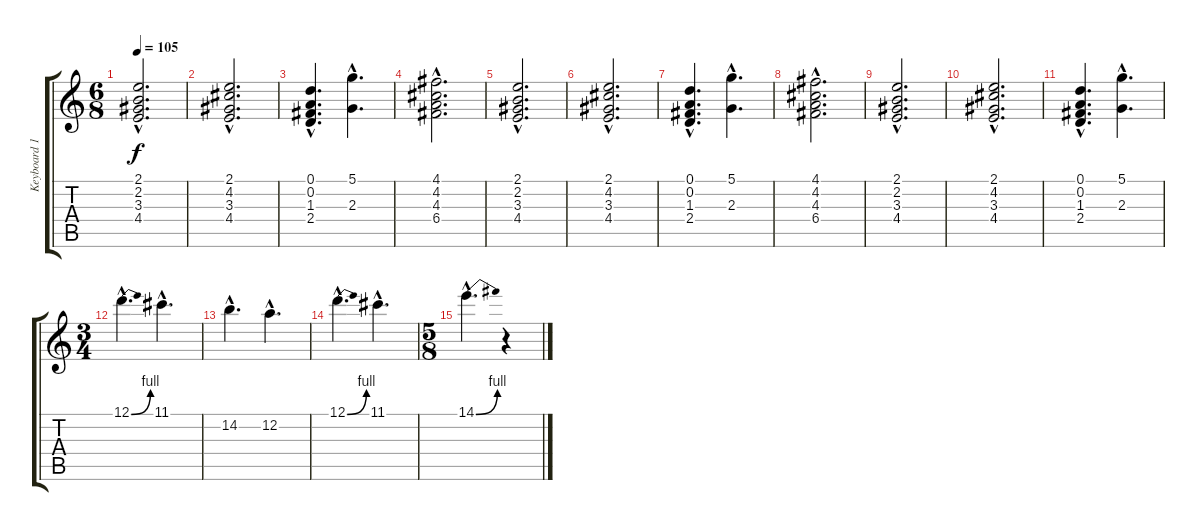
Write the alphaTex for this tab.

\track ("Keyboard 1" "Keyboard 1") {instrument distortionguitar}
\staff {score tabs}
\tuning (D4 A3 F3 C3 G2 D2) {hide}
\ts (6 8)
\tempo 105
\clef g2
\ks c
(2.1{hac} 2.2{hac} 3.3{hac} 4.4{hac}).2{d dy f} |
(2.1{hac} 4.2{hac} 3.3{hac} 4.4{hac}).2{d} |
(0.1{hac} 0.2{hac} 1.3{hac} 2.4{hac}).4{d} (5.1{hac} 2.3{hac}).4{d} |
(4.1{hac} 4.2{hac} 4.3{hac} 6.4{hac}).2{d volume 9 instrument choiraahs} |
(2.1{hac} 2.2{hac} 3.3{hac} 4.4{hac}).2{d} |
(2.1{hac} 4.2{hac} 3.3{hac} 4.4{hac}).2{d} |
(0.1{hac} 0.2{hac} 1.3{hac} 2.4{hac}).4{d} (5.1{hac} 2.3{hac}).4{d} |
(4.1{hac} 4.2{hac} 4.3{hac} 6.4{hac}).2{d volume 9 instrument choiraahs} |
(2.1{hac} 2.2{hac} 3.3{hac} 4.4{hac}).2{d} |
(2.1{hac} 4.2{hac} 3.3{hac} 4.4{hac}).2{d} |
(0.1{hac} 0.2{hac} 1.3{hac} 2.4{hac}).4{d} (5.1{hac} 2.3{hac}).4{d} |
\ts (3 4)
12.1{be (bend 0 0 60 4) hac}.4{d instrument distortionguitar} 11.1{hac}.4{d} |
14.2{hac}.4{d} 12.2{hac}.4{d} |
12.1{be (bend 0 0 60 4) hac}.4{d} 11.1{hac}.4{d} |
\ts (5 8)
14.1{be (bend 0 0 60 4) hac}.4{d} r.4
